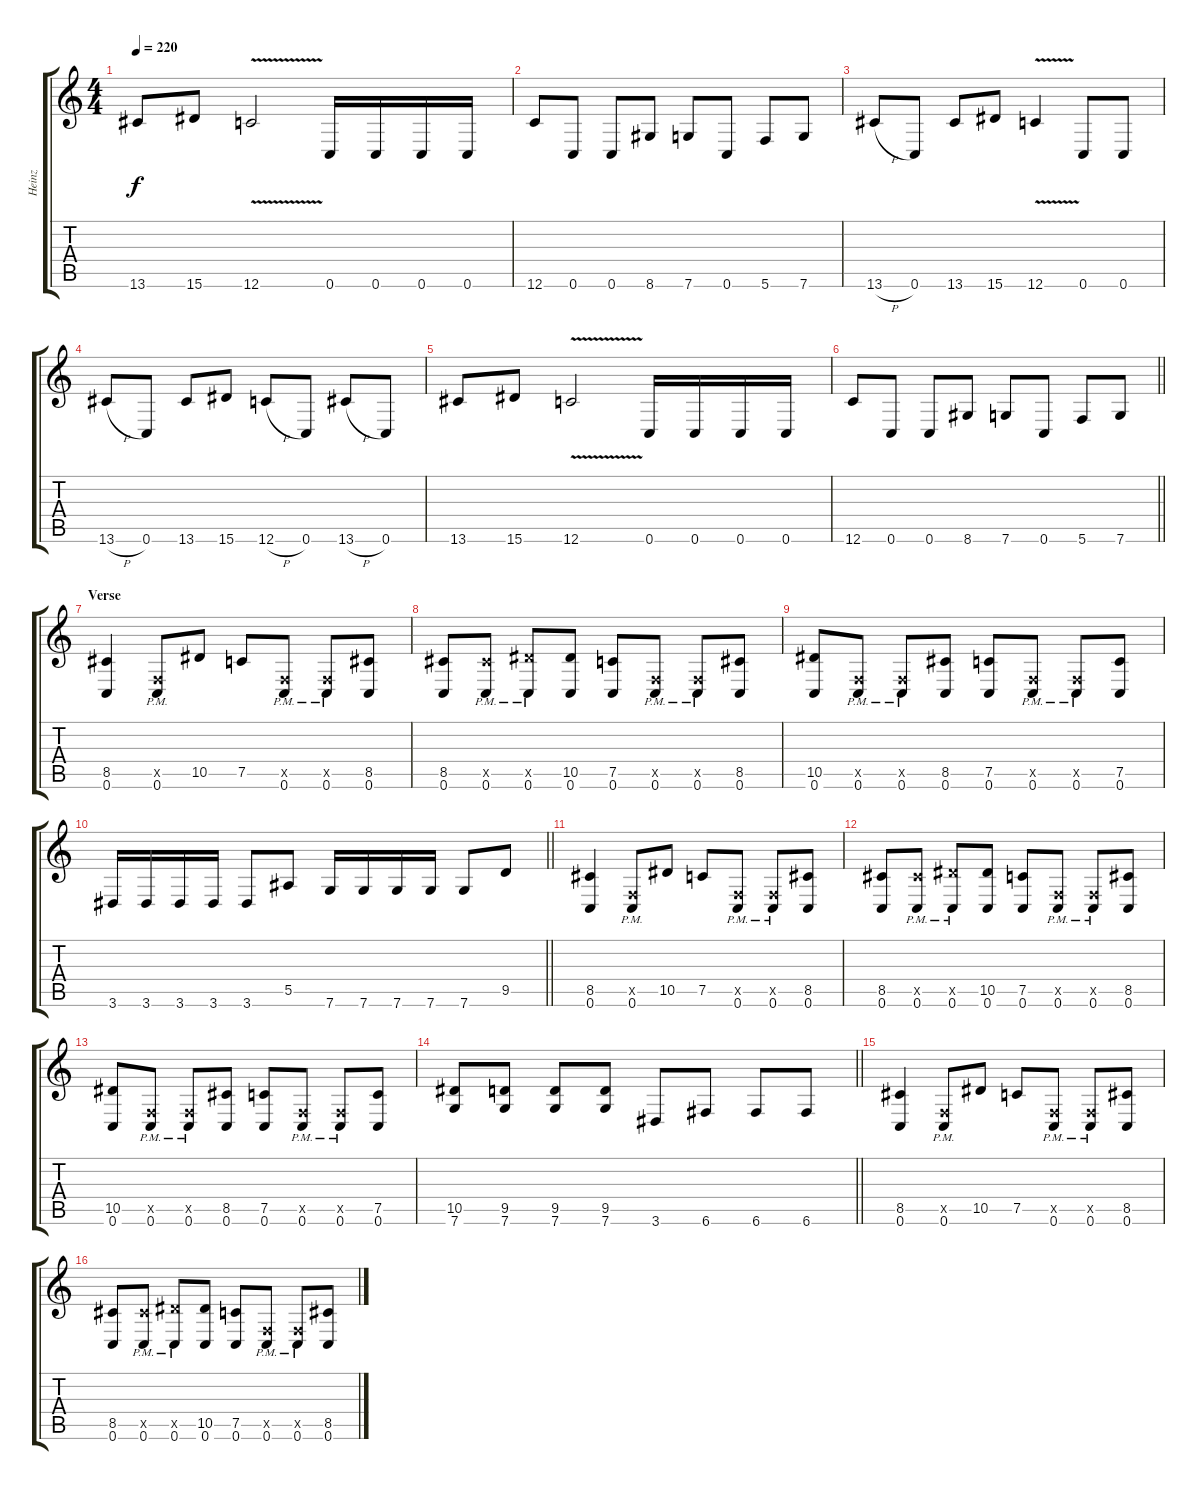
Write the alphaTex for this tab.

\track ("Heinz" "Heinz") {instrument distortionguitar}
\staff {score tabs}
\tuning (C4 G3 Eb3 Bb2 F2 C2) {hide}
\ts (4 4)
\tempo 220
\clef g2
\ks c
13.6.8{dy f} 15.6.8 12.6{v}.2 0.6.16 0.6.16 0.6.16 0.6.16 |
12.6.8 0.6.8 0.6.8 8.6.8 7.6.8 0.6.8 5.6.8 7.6.8 |
13.6{h}.8 0.6.8 13.6.8 15.6.8 12.6{v}.4 0.6.8 0.6.8 |
13.6{h}.8 0.6.8 13.6.8 15.6.8 12.6{h}.8 0.6.8 13.6{h}.8 0.6.8 |
13.6.8 15.6.8 12.6{v}.2 0.6.16 0.6.16 0.6.16 0.6.16 |
\barLineRight lightlight
12.6.8 0.6.8 0.6.8 8.6.8 7.6.8 0.6.8 5.6.8 7.6.8 |
\section ("" "Verse")
(8.5 0.6).4 (0.5{x} 0.6{pm}).8 10.5.8 7.5.8 (0.5{x} 0.6{pm}).8 (0.5{x} 0.6{pm}).8 (8.5 0.6).8 |
(8.5 0.6).8 (8.5{x} 0.6{pm}).8 (10.5{x} 0.6{pm}).8 (10.5 0.6).8 (7.5 0.6).8 (0.5{x} 0.6{pm}).8 (0.5{x} 0.6{pm}).8 (8.5 0.6).8 |
(10.5 0.6).8 (0.5{x} 0.6{pm}).8 (0.5{x} 0.6{pm}).8 (8.5 0.6).8 (7.5 0.6).8 (0.5{x} 0.6{pm}).8 (0.5{x} 0.6{pm}).8 (7.5 0.6).8 |
\barLineRight lightlight
3.6.16 3.6.16 3.6.16 3.6.16 3.6.8 5.5.8 7.6.16 7.6.16 7.6.16 7.6.16 7.6.8 9.5.8 |
(8.5 0.6).4 (0.5{x} 0.6{pm}).8 10.5.8 7.5.8 (0.5{x} 0.6{pm}).8 (0.5{x} 0.6{pm}).8 (8.5 0.6).8 |
(8.5 0.6).8 (8.5{x} 0.6{pm}).8 (10.5{x} 0.6{pm}).8 (10.5 0.6).8 (7.5 0.6).8 (0.5{x} 0.6{pm}).8 (0.5{x} 0.6{pm}).8 (8.5 0.6).8 |
(10.5 0.6).8 (0.5{x} 0.6{pm}).8 (0.5{x} 0.6{pm}).8 (8.5 0.6).8 (7.5 0.6).8 (0.5{x} 0.6{pm}).8 (0.5{x} 0.6{pm}).8 (7.5 0.6).8 |
\barLineRight lightlight
(10.5 7.6).8 (9.5 7.6).8 (9.5 7.6).8 (9.5 7.6).8 3.6.8 6.6.8 6.6.8 6.6.8 |
(8.5 0.6).4 (0.5{x} 0.6{pm}).8 10.5.8 7.5.8 (0.5{x} 0.6{pm}).8 (0.5{x} 0.6{pm}).8 (8.5 0.6).8 |
(8.5 0.6).8 (8.5{x} 0.6{pm}).8 (10.5{x} 0.6{pm}).8 (10.5 0.6).8 (7.5 0.6).8 (0.5{x} 0.6{pm}).8 (0.5{x} 0.6{pm}).8 (8.5 0.6).8
